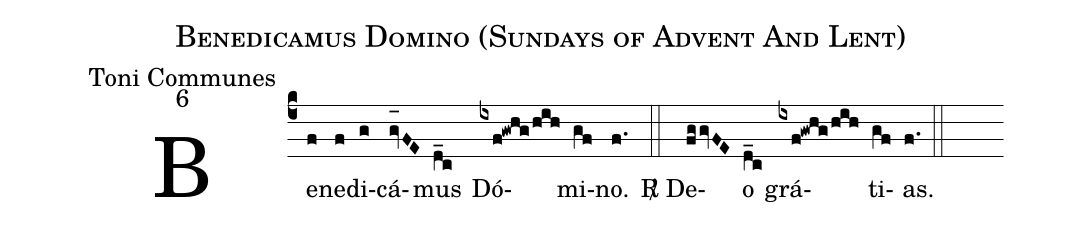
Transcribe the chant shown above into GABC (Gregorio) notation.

name:Benedicamus Domino (Sundays of Advent And Lent);
office-part:Toni Communes;
mode:6;
%%
(c4) Be(f)ne(f)di(g)cá(gv_[oh:h]FE)mus(d_c) Dó(ixf!gwhg/hih)mi(gf)no.(f.) (::)
<sp>R/</sp> De(fggvFE)o(d_c) grá(ixf!gwhg/hih)ti(gf)as.(f.) (::)
